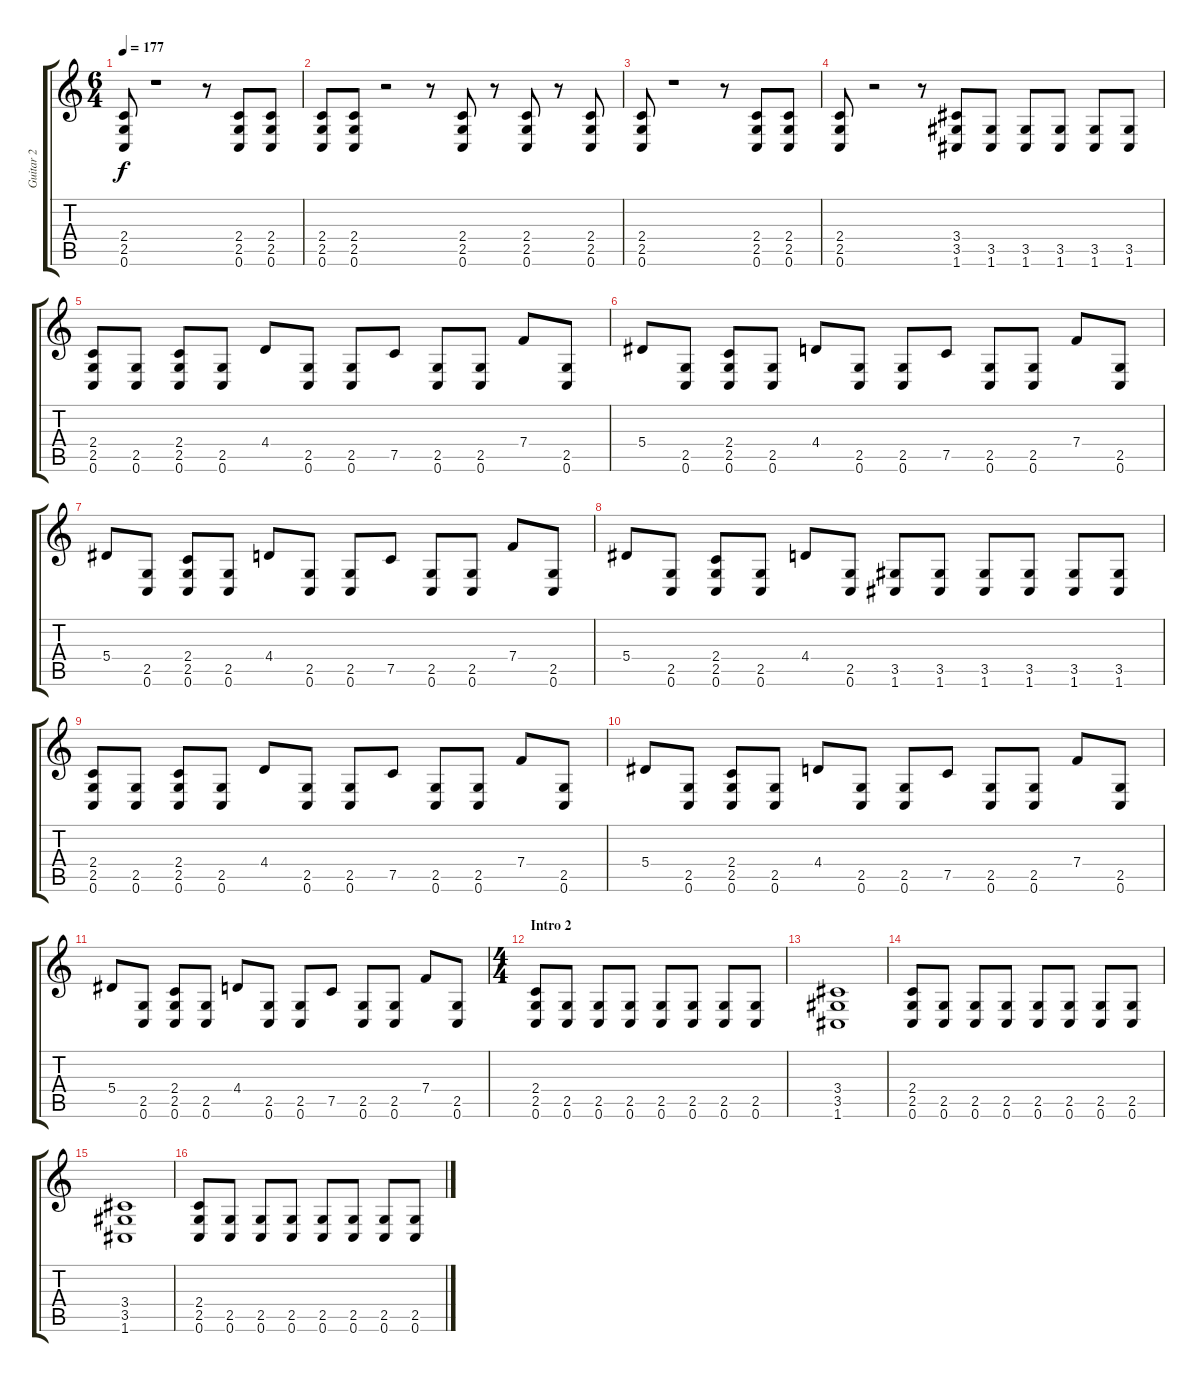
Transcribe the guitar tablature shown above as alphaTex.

\track ("Guitar 2" "Guitar 2") {instrument distortionguitar}
\staff {score tabs}
\tuning (C4 G3 Eb3 Bb2 F2 C2) {hide}
\ts (6 4)
\tempo 177
\clef g2
\ks c
(2.4 2.5 0.6).8{dy f instrument distortionguitar} r.1 r.8 (2.4 2.5 0.6).8 (2.4 2.5 0.6).8 |
(2.4 2.5 0.6).8 (2.4 2.5 0.6).8 r.2 r.8 (2.4 2.5 0.6).8 r.8 (2.4 2.5 0.6).8 r.8 (2.4 2.5 0.6).8 |
(2.4 2.5 0.6).8 r.1 r.8 (2.4 2.5 0.6).8 (2.4 2.5 0.6).8 |
(2.4 2.5 0.6).8 r.2 r.8 (3.4 3.5 1.6).8 (3.5 1.6).8 (3.5 1.6).8 (3.5 1.6).8 (3.5 1.6).8 (3.5 1.6).8 |
(2.4 2.5 0.6).8 (2.5 0.6).8 (2.4 2.5 0.6).8 (2.5 0.6).8 4.4.8 (2.5 0.6).8 (2.5 0.6).8 7.5.8 (2.5 0.6).8 (2.5 0.6).8 7.4.8 (2.5 0.6).8 |
5.4.8 (2.5 0.6).8 (2.4 2.5 0.6).8 (2.5 0.6).8 4.4.8 (2.5 0.6).8 (2.5 0.6).8 7.5.8 (2.5 0.6).8 (2.5 0.6).8 7.4.8 (2.5 0.6).8 |
5.4.8 (2.5 0.6).8 (2.4 2.5 0.6).8 (2.5 0.6).8 4.4.8 (2.5 0.6).8 (2.5 0.6).8 7.5.8 (2.5 0.6).8 (2.5 0.6).8 7.4.8 (2.5 0.6).8 |
5.4.8 (2.5 0.6).8 (2.4 2.5 0.6).8 (2.5 0.6).8 4.4.8 (2.5 0.6).8 (3.5 1.6).8 (3.5 1.6).8 (3.5 1.6).8 (3.5 1.6).8 (3.5 1.6).8 (3.5 1.6).8 |
(2.4 2.5 0.6).8 (2.5 0.6).8 (2.4 2.5 0.6).8 (2.5 0.6).8 4.4.8 (2.5 0.6).8 (2.5 0.6).8 7.5.8 (2.5 0.6).8 (2.5 0.6).8 7.4.8 (2.5 0.6).8 |
5.4.8 (2.5 0.6).8 (2.4 2.5 0.6).8 (2.5 0.6).8 4.4.8 (2.5 0.6).8 (2.5 0.6).8 7.5.8 (2.5 0.6).8 (2.5 0.6).8 7.4.8 (2.5 0.6).8 |
5.4.8 (2.5 0.6).8 (2.4 2.5 0.6).8 (2.5 0.6).8 4.4.8 (2.5 0.6).8 (2.5 0.6).8 7.5.8 (2.5 0.6).8 (2.5 0.6).8 7.4.8 (2.5 0.6).8 |
\ts (4 4)
\section ("" "Intro 2")
(2.4 2.5 0.6).8 (2.5 0.6).8 (2.5 0.6).8 (2.5 0.6).8 (2.5 0.6).8 (2.5 0.6).8 (2.5 0.6).8 (2.5 0.6).8 |
(3.4 3.5 1.6).1 |
(2.4 2.5 0.6).8 (2.5 0.6).8 (2.5 0.6).8 (2.5 0.6).8 (2.5 0.6).8 (2.5 0.6).8 (2.5 0.6).8 (2.5 0.6).8 |
(3.4 3.5 1.6).1 |
(2.4 2.5 0.6).8 (2.5 0.6).8 (2.5 0.6).8 (2.5 0.6).8 (2.5 0.6).8 (2.5 0.6).8 (2.5 0.6).8 (2.5 0.6).8
